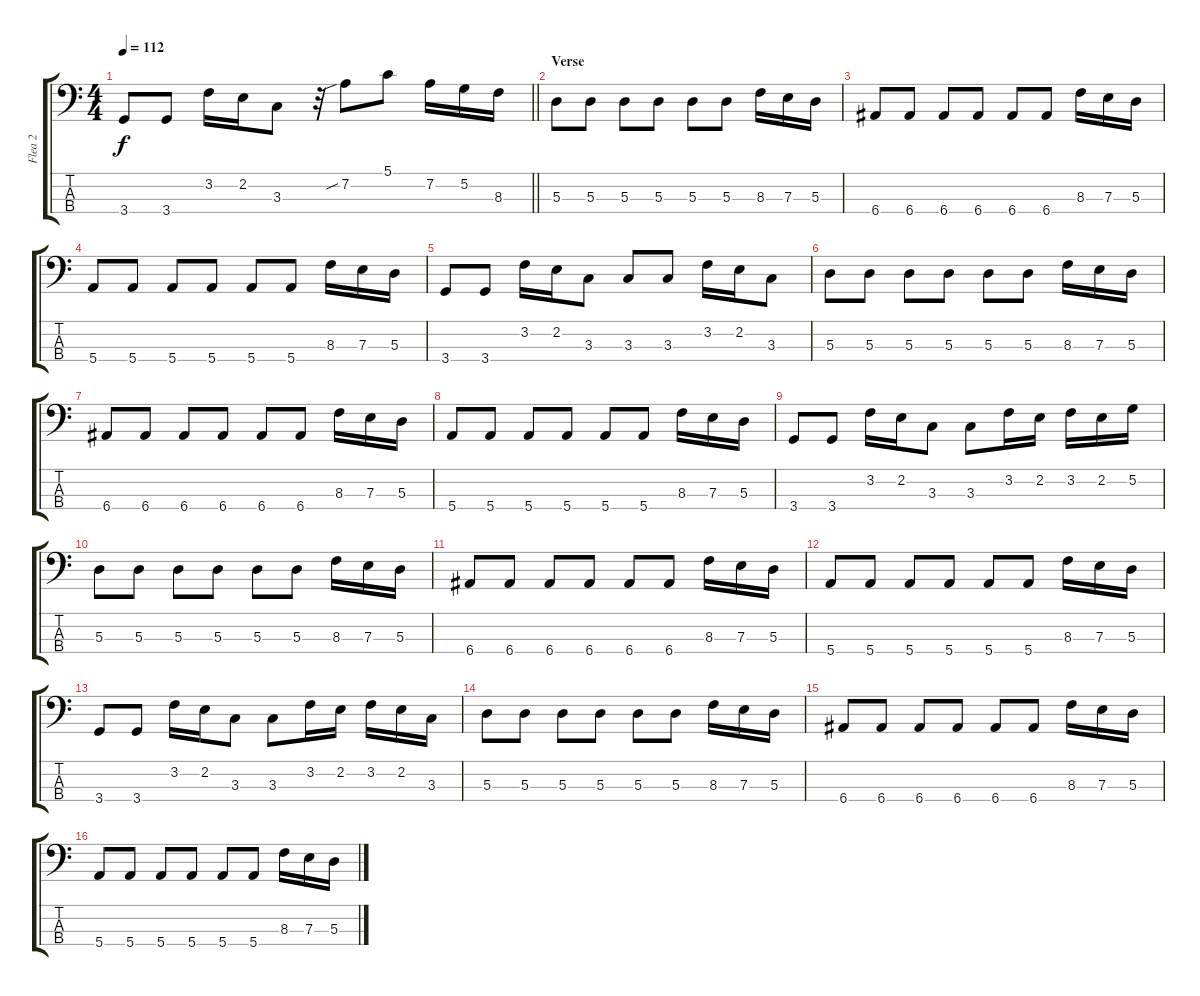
\track ("Flea 2" "Flea 2") {instrument slapbass2}
\staff {score tabs}
\tuning (G2 D2 A1 E1) {hide}
\ts (4 4)
\tempo 112
\clef f4
\barLineRight lightlight
\ks c
3.4.8{dy f} 3.4.8 3.2.16 2.2.16 3.3.8 r.32 7.2{sib}.8 5.1.8 7.2.16 5.2.16 8.3.16 |
\section ("" "Verse")
5.3.8 5.3.8 5.3.8 5.3.8 5.3.8 5.3.8 8.3.16 7.3.16 5.3.16 |
6.4.8 6.4.8 6.4.8 6.4.8 6.4.8 6.4.8 8.3.16 7.3.16 5.3.16 |
5.4.8 5.4.8 5.4.8 5.4.8 5.4.8 5.4.8 8.3.16 7.3.16 5.3.16 |
3.4.8 3.4.8 3.2.16 2.2.16 3.3.8 3.3.8 3.3.8 3.2.16 2.2.16 3.3.8 |
5.3.8 5.3.8 5.3.8 5.3.8 5.3.8 5.3.8 8.3.16 7.3.16 5.3.16 |
6.4.8 6.4.8 6.4.8 6.4.8 6.4.8 6.4.8 8.3.16 7.3.16 5.3.16 |
5.4.8 5.4.8 5.4.8 5.4.8 5.4.8 5.4.8 8.3.16 7.3.16 5.3.16 |
3.4.8 3.4.8 3.2.16 2.2.16 3.3.8 3.3.8 3.2.16 2.2.16 3.2.16 2.2.16 5.2.16 |
5.3.8 5.3.8 5.3.8 5.3.8 5.3.8 5.3.8 8.3.16 7.3.16 5.3.16 |
6.4.8 6.4.8 6.4.8 6.4.8 6.4.8 6.4.8 8.3.16 7.3.16 5.3.16 |
5.4.8 5.4.8 5.4.8 5.4.8 5.4.8 5.4.8 8.3.16 7.3.16 5.3.16 |
3.4.8 3.4.8 3.2.16 2.2.16 3.3.8 3.3.8 3.2.16 2.2.16 3.2.16 2.2.16 3.3.16 |
5.3.8 5.3.8 5.3.8 5.3.8 5.3.8 5.3.8 8.3.16 7.3.16 5.3.16 |
6.4.8 6.4.8 6.4.8 6.4.8 6.4.8 6.4.8 8.3.16 7.3.16 5.3.16 |
5.4.8 5.4.8 5.4.8 5.4.8 5.4.8 5.4.8 8.3.16 7.3.16 5.3.16
